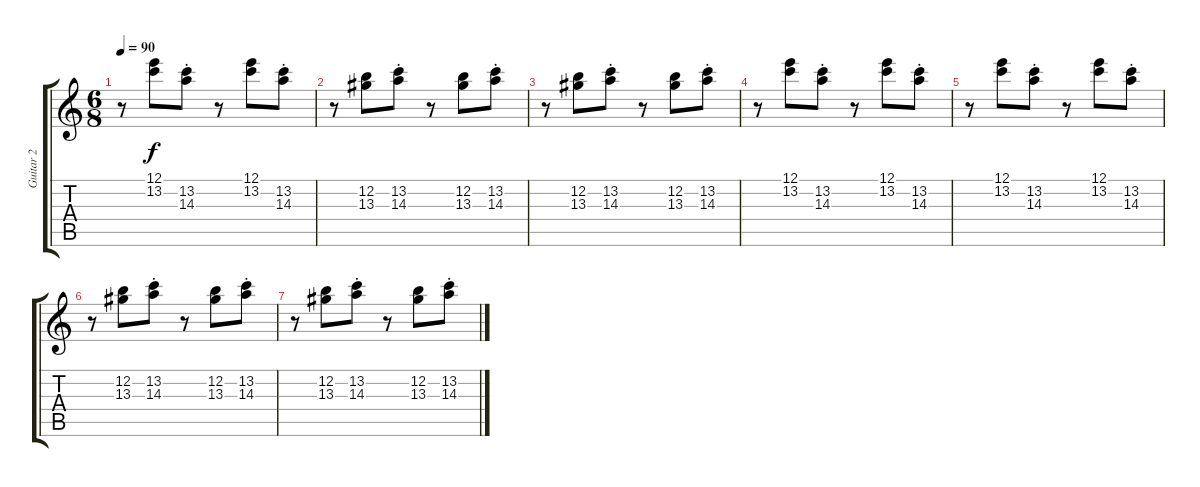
\track ("Guitar 2" "Guitar 2") {instrument distortionguitar}
\staff {score tabs}
\tuning (E4 B3 G3 D3 A2 E2) {hide}
\ts (6 8)
\tempo 90
\clef g2
\ks c
r.8{dy f} (12.1 13.2).8 (13.2{st} 14.3{st}).8 r.8 (12.1 13.2).8 (13.2{st} 14.3{st}).8 |
r.8 (12.2 13.3).8 (13.2{st} 14.3{st}).8 r.8 (12.2 13.3).8 (13.2{st} 14.3{st}).8 |
r.8 (12.2 13.3).8 (13.2{st} 14.3{st}).8 r.8 (12.2 13.3).8 (13.2{st} 14.3{st}).8 |
r.8 (12.1 13.2).8 (13.2{st} 14.3{st}).8 r.8 (12.1 13.2).8 (13.2{st} 14.3{st}).8 |
r.8{volume 3} (12.1 13.2).8 (13.2{st} 14.3{st}).8 r.8 (12.1 13.2).8 (13.2{st} 14.3{st}).8 |
r.8 (12.2 13.3).8 (13.2{st} 14.3{st}).8 r.8 (12.2 13.3).8 (13.2{st} 14.3{st}).8 |
r.8 (12.2 13.3).8 (13.2{st} 14.3{st}).8 r.8 (12.2 13.3).8 (13.2{st} 14.3{st}).8
